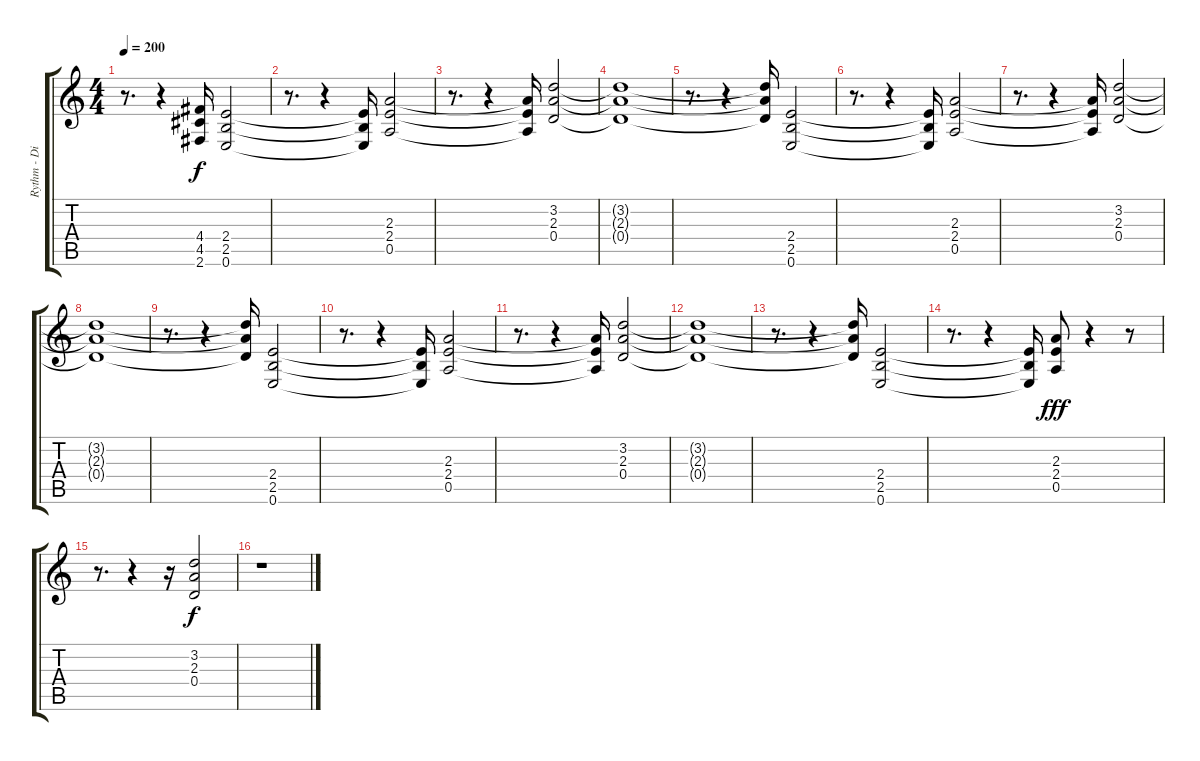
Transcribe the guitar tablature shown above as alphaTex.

\track ("Rythm - Distortion" "Rythm - Di") {instrument overdrivenguitar}
\staff {score tabs}
\tuning (E4 B3 G3 D3 A2 E2) {hide}
\ts (4 4)
\tempo 200
\clef g2
\ks c
r.8{d dy f} r.4 (4.4{t} 4.5{t} 2.6{t}).16 (2.4 2.5 0.6).2 |
r.8{d} r.4 (2.4{t} 2.5{t} 0.6{t}).16 (2.3 2.4 0.5).2 |
r.8{d} r.4 (2.3{t} 2.4{t} 0.5{t}).16 (3.2 2.3 0.4).2 |
(3.2{t} 2.3{t} 0.4{t}).1 |
r.8{d} r.4 (3.2{t} 2.3{t} 0.4{t}).16 (2.4 2.5 0.6).2 |
r.8{d} r.4 (2.4{t} 2.5{t} 0.6{t}).16 (2.3 2.4 0.5).2 |
r.8{d} r.4 (2.3{t} 2.4{t} 0.5{t}).16 (3.2 2.3 0.4).2 |
(3.2{t} 2.3{t} 0.4{t}).1 |
r.8{d} r.4 (3.2{t} 2.3{t} 0.4{t}).16 (2.4 2.5 0.6).2 |
r.8{d} r.4 (2.4{t} 2.5{t} 0.6{t}).16 (2.3 2.4 0.5).2 |
r.8{d} r.4 (2.3{t} 2.4{t} 0.5{t}).16 (3.2 2.3 0.4).2 |
(3.2{t} 2.3{t} 0.4{t}).1 |
r.8{d} r.4 (3.2{t} 2.3{t} 0.4{t}).16 (2.4 2.5 0.6).2 |
r.8{d} r.4 (2.4{t} 2.5{t} 0.6{t}).16 (2.3 2.4 0.5).8{dy fff} r.4 r.8 |
r.8{d} r.4 r.16 (3.2 2.3 0.4).2{dy f} |
r.1
